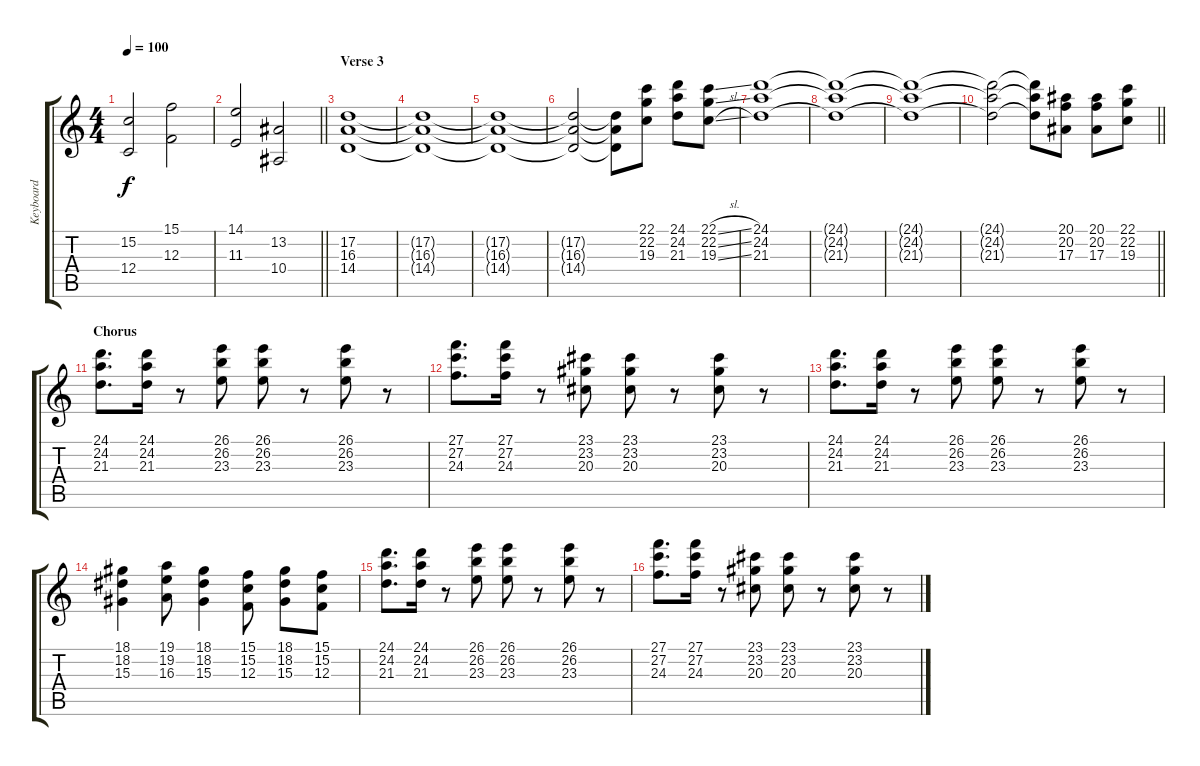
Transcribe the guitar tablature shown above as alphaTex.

\track ("Keyboard" "Keyboard") {instrument rockorgan}
\staff {score tabs}
\tuning (D4 A3 F3 C3 G2 D2) {hide}
\ts (4 4)
\tempo 100
\clef g2
\ks c
(15.2{t} 12.4{t}).2{dy f} (15.1 12.3).2 |
\barLineRight lightlight
(14.1 11.3).2 (13.2 10.4).2 |
\section ("" "Verse 3")
(17.2 16.3 14.4).1{volume 8 instrument rockorgan} |
(17.2{t} 16.3{t} 14.4{t}).1 |
(17.2{t} 16.3{t} 14.4{t}).1 |
(17.2{t} 16.3{t} 14.4{t}).2 (17.2{t} 16.3{t} 14.4{t}).8 (22.1 22.2 19.3).8 (24.1 24.2 21.3).8 (22.1{sl} 22.2{sl} 19.3{sl}).8 |
(24.1 24.2 21.3).1 |
(24.1{t} 24.2{t} 21.3{t}).1 |
(24.1{t} 24.2{t} 21.3{t}).1 |
\barLineRight lightlight
(24.1{t} 24.2{t} 21.3{t}).2 (24.1{t} 24.2{t} 21.3{t}).8 (20.1 20.2 17.3).8 (20.1 20.2 17.3).8 (22.1 22.2 19.3).8 |
\section ("" "Chorus")
(24.1 24.2 21.3).8{d} (24.1 24.2 21.3).16 r.8 (26.1 26.2 23.3).8 (26.1 26.2 23.3).8 r.8 (26.1 26.2 23.3).8 r.8 |
(27.1 27.2 24.3).8{d} (27.1 27.2 24.3).16 r.8 (23.1 23.2 20.3).8 (23.1 23.2 20.3).8 r.8 (23.1 23.2 20.3).8 r.8 |
(24.1 24.2 21.3).8{d} (24.1 24.2 21.3).16 r.8 (26.1 26.2 23.3).8 (26.1 26.2 23.3).8 r.8 (26.1 26.2 23.3).8 r.8 |
(18.1 18.2 15.3).4 (19.1 19.2 16.3).8 (18.1 18.2 15.3).4 (15.1 15.2 12.3).8 (18.1 18.2 15.3).8 (15.1 15.2 12.3).8 |
(24.1 24.2 21.3).8{d} (24.1 24.2 21.3).16 r.8 (26.1 26.2 23.3).8 (26.1 26.2 23.3).8 r.8 (26.1 26.2 23.3).8 r.8 |
(27.1 27.2 24.3).8{d} (27.1 27.2 24.3).16 r.8 (23.1 23.2 20.3).8 (23.1 23.2 20.3).8 r.8 (23.1 23.2 20.3).8 r.8
